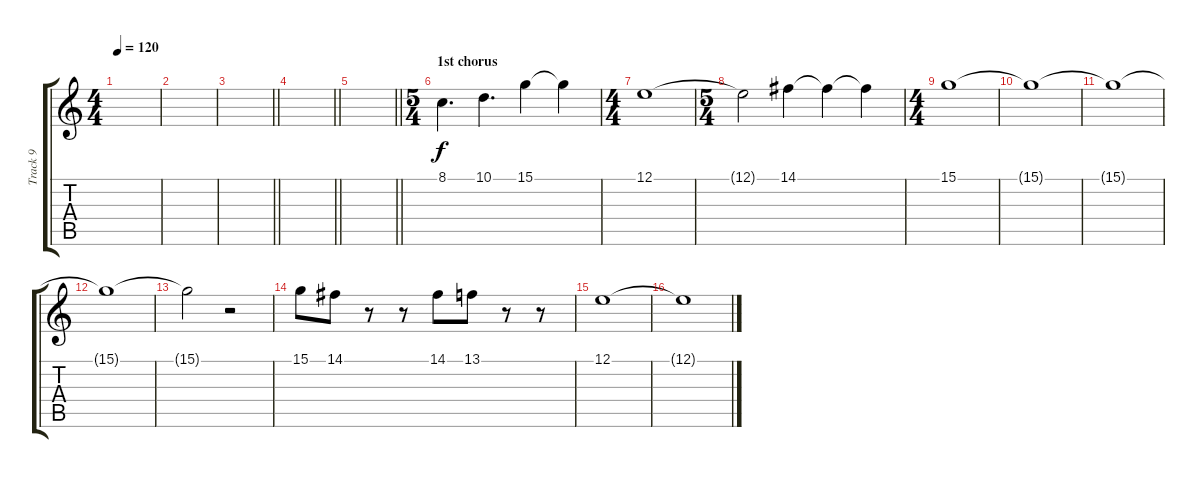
\track ("Track 9" "Track 9") {instrument stringensemble1}
\staff {score tabs}
\tuning (E4 B3 G3 D3 A2 E2) {hide}
\ts (4 4)
\tempo 120
\clef g2
\ks c
|
|
\barLineRight lightlight
|
\barLineRight lightlight
|
\barLineRight lightlight
|
\ts (5 4)
\section ("" "1st chorus")
8.1.4{d} 10.1.4{d} 15.1.4 15.1{t}.4 |
\ts (4 4)
12.1.1 |
\ts (5 4)
12.1{t}.2 14.1.4 14.1{t}.4 14.1{t}.4 |
\ts (4 4)
15.1.1 |
15.1{t}.1 |
15.1{t}.1 |
15.1{t}.1 |
15.1{t}.2 r.2 |
15.1.8 14.1.8 r.8 r.8 14.1.8 13.1.8 r.8 r.8 |
12.1.1{volume 2} |
12.1{t}.1
